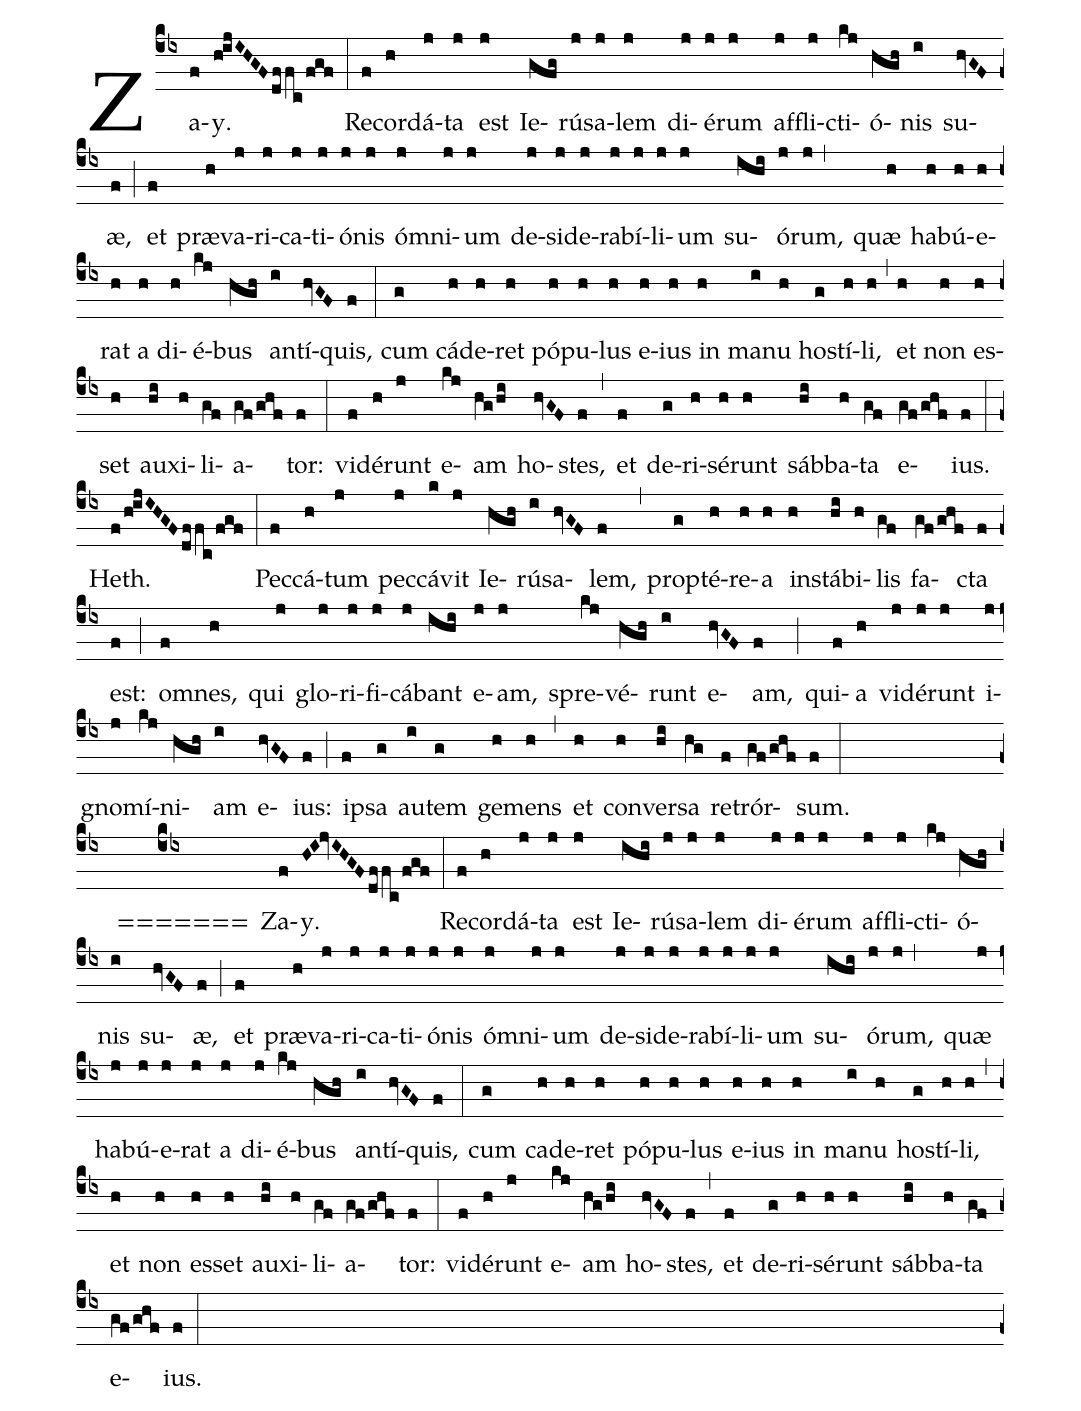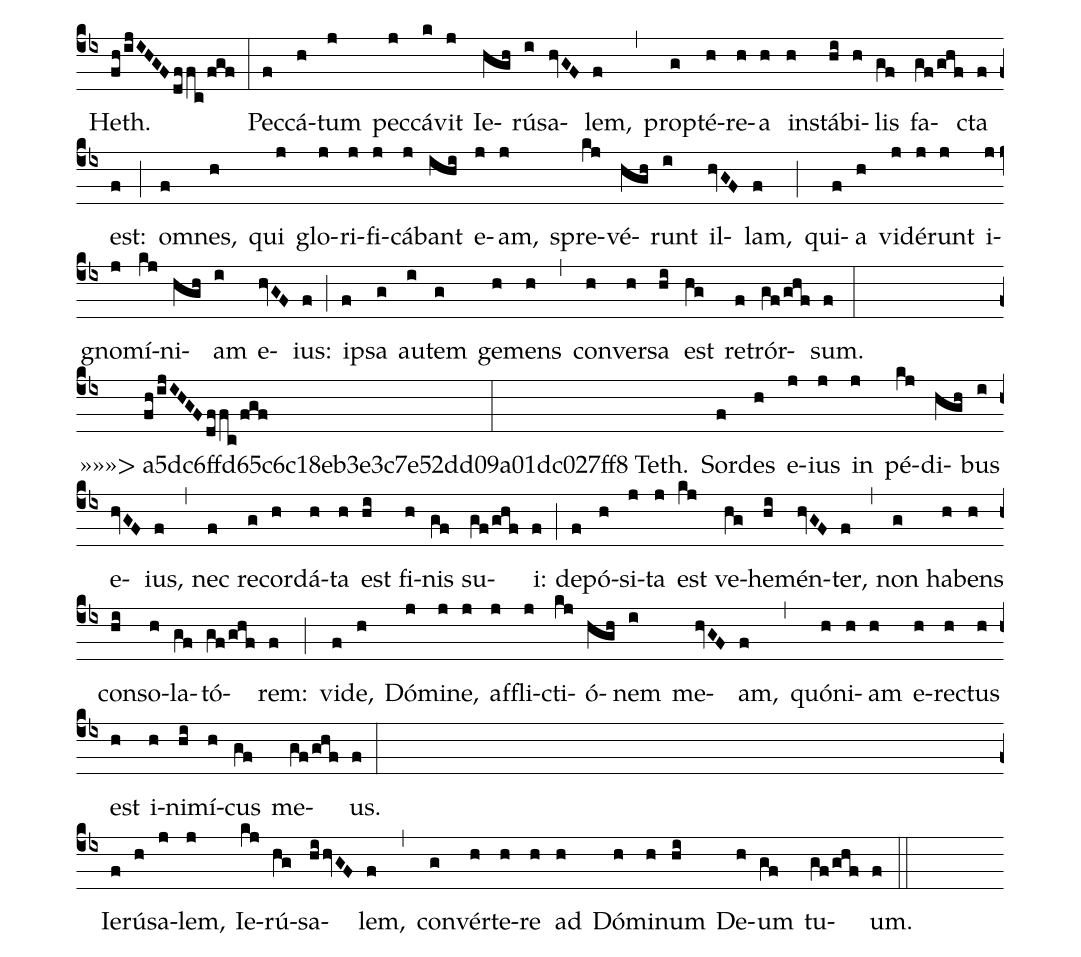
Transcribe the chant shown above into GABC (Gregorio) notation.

%%
<<<<<<< HEAD
(cb4)Za(f)y.(hijIHGF/df/fc/fgf) (:)
Re(f)cor(h)dá(j)ta(j) est(j) Ie(gfg)rú(j)sa(j)lem(j) di(j)é(j)rum(j) af(j)fli(j)cti(kj)ó(hgh)nis(i) su(hvGF)æ,(f) (;)
et(f) præ(h)va(j)ri(j)ca(j)ti(j)ó(j)nis(j) óm(j)ni(j)um(j) de(j)si(j)de(j)ra(j)bí(j)li(j)um(j) su(ihi)ó(j)rum,(j,) quæ(h) ha(h)bú(h)e(h)rat(h) a(h) di(h)é(kj)bus(hgh) an(i)tí(hvGF)quis,(f) (:)
cum(g) cá(h)de(h)ret(h) pó(h)pu(h)lus(h) e(h)ius(h) in(h) ma(i)nu(h) ho(g)stí(h)li,(h) (,) et(h) non(h) es(h)set(h) au(hi)xi(h)li(gf)a(gf/ghf)tor:(f) (:)
vi(f)dé(h)runt(j) e(kj)am(hg/hi) ho(hvGF)stes,(f) (,) et(f) de(g)ri(h)sé(h)runt(h) sáb(hi)ba(h)ta(gf) e(gf/ghf)ius.(f) (:Z)

Heth.(f/hijIHGF/df/fc/fgf) (:)
Pec(f)cá(h)tum(j) pec(j)cá(k)vit(j) Ie(hgh)rú(i)sa(hvGF)lem,(f) (,)
prop(g)té(h)re(h)a(h) in(h)stá(hi)bi(h)lis(gf) fa(gf/ghf)cta(f) est:(f) (;)
om(f)nes,(h) qui(j) glo(j)ri(j)fi(j)cá(j)bant(ihi) e(j)am,(j) spre(kj)vé(hgh)runt(i) e(hvGF)am,(f) (;)
qui(f)a(h) vi(j)dé(j)runt(j) i(j)gno(j)mí(kj)ni(hgh)am(i) e(hvGF)ius:(f) (;)
i(f)psa(g) au(i)tem(g) ge(h)mens(h) (,) et(h) con(h)ver(hi)sa(hg) re(f)trór(gf/ghf)sum.(f) (:Z)
=======
(cb4)Za(f)y.(HI!jvIHGF/df/fc/fgf) (:)
Re(f)cor(h)dá(j)ta(j) est(j) Ie(ihi)rú(j)sa(j)lem(j) di(j)é(j)rum(j) af(j)fli(j)cti(kj)ó(hgh)nis(i) su(hvGF)æ,(f) (;)
et(f) præ(h)va(j)ri(j)ca(j)ti(j)ó(j)nis(j) óm(j)ni(j)um(j) de(j)si(j)de(j)ra(j)bí(j)li(j)um(j) su(ihi)ó(j)rum,(j,) quæ(j) ha(j)bú(j)e(j)rat(j) a(j) di(j)é(kj)bus(hgh) an(i)tí(hvGF)quis,(f) (:) cum(g) ca(h)de(h)ret(h) pó(h)pu(h)lus(h) e(h)ius(h) in(h) ma(i)nu(h) ho(g)stí(h)li,(h) (,) et(h) non(h) es(h)set(h) au(hi)xi(h)li(gf)a(gf/ghf)tor:(f) (:) vi(f)dé(h)runt(j) e(kj)am(hg/hi) ho(hvGF)stes,(f) (,) et(f) de(g)ri(h)sé(h)runt(h) sáb(hi)ba(h)ta(gf) e(gf/ghf)ius.(f) (:Z)

Heth.(fh/ijIHGF/df/fc/fgf) (:)
Pec(f)cá(h)tum(j) pec(j)cá(k)vit(j) Ie(hgh)rú(i)sa(hvGF)lem,(f) (,) prop(g)té(h)re(h)a(h) in(h)stá(hi)bi(h)lis(gf) fa(gf/ghf)cta(f) est:(f) (;) om(f)nes,(h) qui(j) glo(j)ri(j)fi(j)cá(j)bant(ihi) e(j)am,(j) spre(kj)vé(hgh)runt(i) il(hvGF)lam,(f) (;) qui(f)a(h) vi(j)dé(j)runt(j) i(j)gno(j)mí(kj)ni(hgh)am(i) e(hvGF)ius:(f) (;) i(f)psa(g) au(i)tem(g) ge(h)mens(h) (,) con(h)ver(h)sa(hi) est(hg) re(f)trór(gf/ghf)sum.(f) (:Z)
>>>>>>> a5dc6ffd65c6c18eb3e3c7e52dd09a01dc027ff8

Teth.(fh/ijIHGF/df/fc/fgf) (:)
Sor(f)des(h) e(j)ius(j) in(j) pé(kj)di(hgh)bus(i) e(hvGF)ius,(f) (,) nec(f) re(g)cor(h)dá(h)ta(h) est(hi) fi(h)nis(gf) su(gf/ghf)i:(f) (;) de(f)pó(h)si(j)ta(j) est(kj) ve(hg)he(hi)mén(hvGF)ter,(f) (,) non(g) ha(h)bens(h) con(hi)so(h)la(gf)tó(gf/ghf)rem:(f) (;) vi(f)de,(h) Dó(j)mi(j)ne,(j) af(j)fli(j)cti(kj)ó(hgh)nem(i) me(hvGF)am,(f) (,) quó(h)ni(h)am(h) e(h)re(h)ctus(h) est(h) i(h)ni(hi)mí(h)cus(gf) me(gf/ghf)us.(f) (:Z)

Ie(f)rú(h)sa(j)lem,(j) Ie(kj)rú(hg)sa(hi-hvGF)lem,(f) (,)
con(g)vér(h)te(h)re(h) ad(h) Dó(h)mi(h)num(hi) De(h)um(gf) tu(gf/ghf)um.(f) (::)
